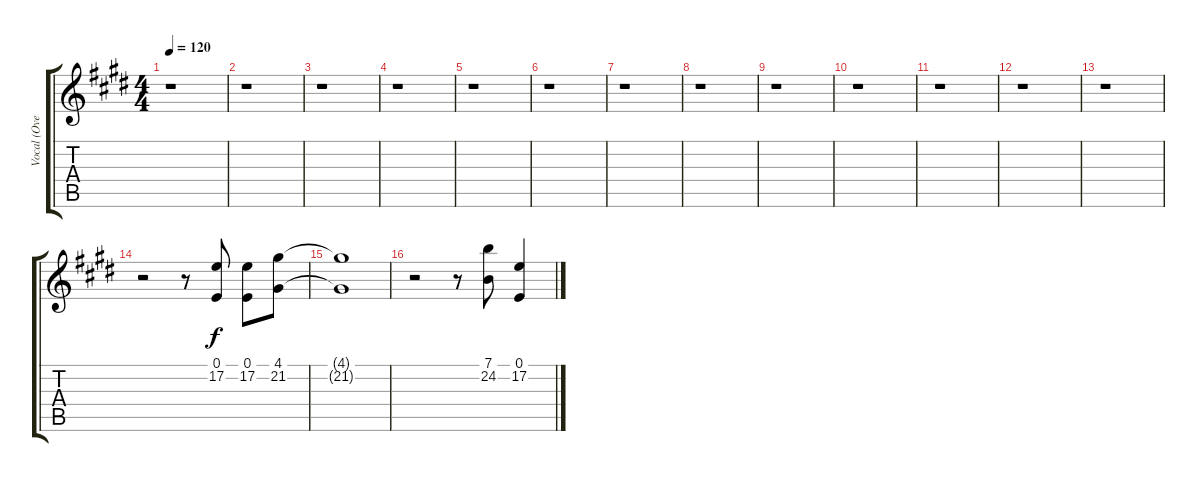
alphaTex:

\track ("Vocal (Overdub)" "Vocal (Ove") {instrument stringensemble1}
\staff {score tabs}
\tuning (E4 B3 G3 D3 A2 E2) {hide}
\ts (4 4)
\tempo 120
\clef g2
\ks e
r.1{dy f} |
r.1 |
r.1 |
r.1 |
r.1 |
r.1 |
r.1 |
r.1 |
r.1 |
r.1 |
r.1 |
r.1 |
r.1 |
r.2 r.8 (0.1 17.2).8 (0.1 17.2).8 (4.1 21.2).8 |
(4.1{t} 21.2{t}).1 |
r.2 r.8 (7.1 24.2).8 (0.1 17.2).4
